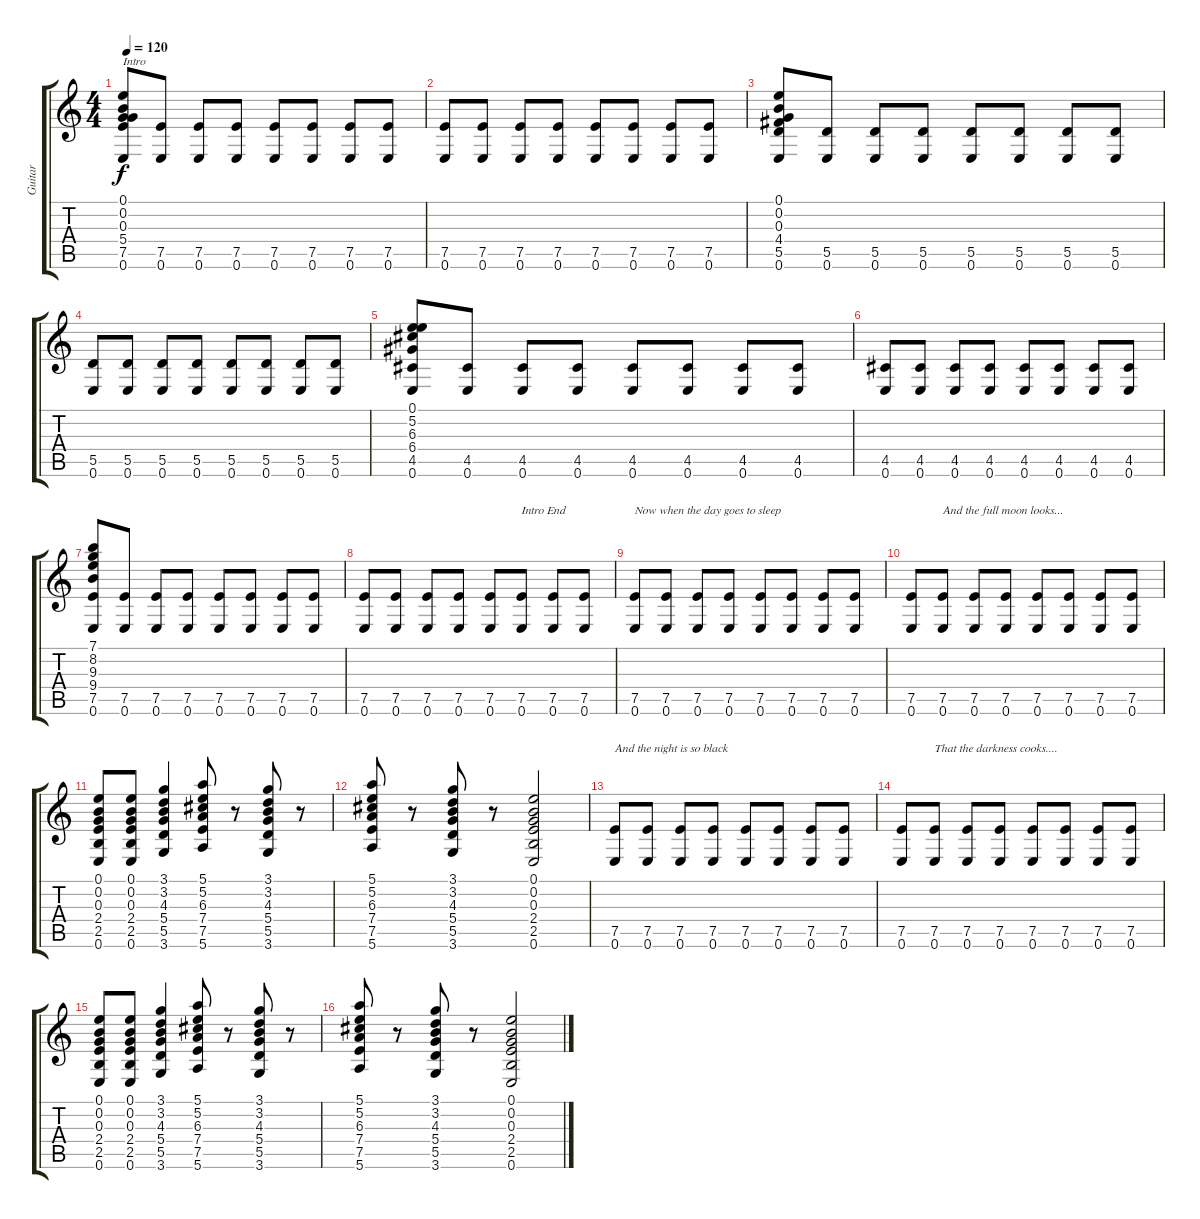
\track ("Guitar" "Guitar") {instrument acousticguitarsteel}
\staff {score tabs}
\tuning (E4 B3 G3 D3 A2 E2) {hide}
\ts (4 4)
\tempo 120
\clef g2
\ks c
(0.1 0.2 0.3 5.4 7.5 0.6).8{txt "Intro" dy f instrument acousticguitarsteel} (7.5 0.6).8 (7.5 0.6).8 (7.5 0.6).8 (7.5 0.6).8 (7.5 0.6).8 (7.5 0.6).8 (7.5 0.6).8 |
(7.5 0.6).8 (7.5 0.6).8 (7.5 0.6).8 (7.5 0.6).8 (7.5 0.6).8 (7.5 0.6).8 (7.5 0.6).8 (7.5 0.6).8 |
(0.1 0.2 0.3 4.4 5.5 0.6).8 (5.5 0.6).8 (5.5 0.6).8 (5.5 0.6).8 (5.5 0.6).8 (5.5 0.6).8 (5.5 0.6).8 (5.5 0.6).8 |
(5.5 0.6).8 (5.5 0.6).8 (5.5 0.6).8 (5.5 0.6).8 (5.5 0.6).8 (5.5 0.6).8 (5.5 0.6).8 (5.5 0.6).8 |
(0.1 5.2 6.3 6.4 4.5 0.6).8 (4.5 0.6).8 (4.5 0.6).8 (4.5 0.6).8 (4.5 0.6).8 (4.5 0.6).8 (4.5 0.6).8 (4.5 0.6).8 |
(4.5 0.6).8 (4.5 0.6).8 (4.5 0.6).8 (4.5 0.6).8 (4.5 0.6).8 (4.5 0.6).8 (4.5 0.6).8 (4.5 0.6).8 |
(7.1 8.2 9.3 9.4 7.5 0.6).8 (7.5 0.6).8 (7.5 0.6).8 (7.5 0.6).8 (7.5 0.6).8 (7.5 0.6).8 (7.5 0.6).8 (7.5 0.6).8 |
(7.5 0.6).8 (7.5 0.6).8 (7.5 0.6).8 (7.5 0.6).8 (7.5 0.6).8 (7.5 0.6).8{txt "Intro End"} (7.5 0.6).8 (7.5 0.6).8 |
(7.5 0.6).8{txt "Now when the day goes to sleep"} (7.5 0.6).8 (7.5 0.6).8 (7.5 0.6).8 (7.5 0.6).8 (7.5 0.6).8 (7.5 0.6).8 (7.5 0.6).8 |
(7.5 0.6).8 (7.5 0.6).8{txt "And the full moon looks..."} (7.5 0.6).8 (7.5 0.6).8 (7.5 0.6).8 (7.5 0.6).8 (7.5 0.6).8 (7.5 0.6).8 |
(0.1 0.2 0.3 2.4 2.5 0.6).8 (0.1 0.2 0.3 2.4 2.5 0.6).8 (3.1 3.2 4.3 5.4 5.5 3.6).4 (5.1 5.2 6.3 7.4 7.5 5.6).8 r.8 (3.1 3.2 4.3 5.4 5.5 3.6).8 r.8 |
(5.1 5.2 6.3 7.4 7.5 5.6).8 r.8 (3.1 3.2 4.3 5.4 5.5 3.6).8 r.8 (0.1 0.2 0.3 2.4 2.5 0.6).2 |
(7.5 0.6).8{txt "And the night is so black"} (7.5 0.6).8 (7.5 0.6).8 (7.5 0.6).8 (7.5 0.6).8 (7.5 0.6).8 (7.5 0.6).8 (7.5 0.6).8 |
(7.5 0.6).8 (7.5 0.6).8{txt "That the darkness cooks...."} (7.5 0.6).8 (7.5 0.6).8 (7.5 0.6).8 (7.5 0.6).8 (7.5 0.6).8 (7.5 0.6).8 |
(0.1 0.2 0.3 2.4 2.5 0.6).8 (0.1 0.2 0.3 2.4 2.5 0.6).8 (3.1 3.2 4.3 5.4 5.5 3.6).4 (5.1 5.2 6.3 7.4 7.5 5.6).8 r.8 (3.1 3.2 4.3 5.4 5.5 3.6).8 r.8 |
(5.1 5.2 6.3 7.4 7.5 5.6).8 r.8 (3.1 3.2 4.3 5.4 5.5 3.6).8 r.8 (0.1 0.2 0.3 2.4 2.5 0.6).2
